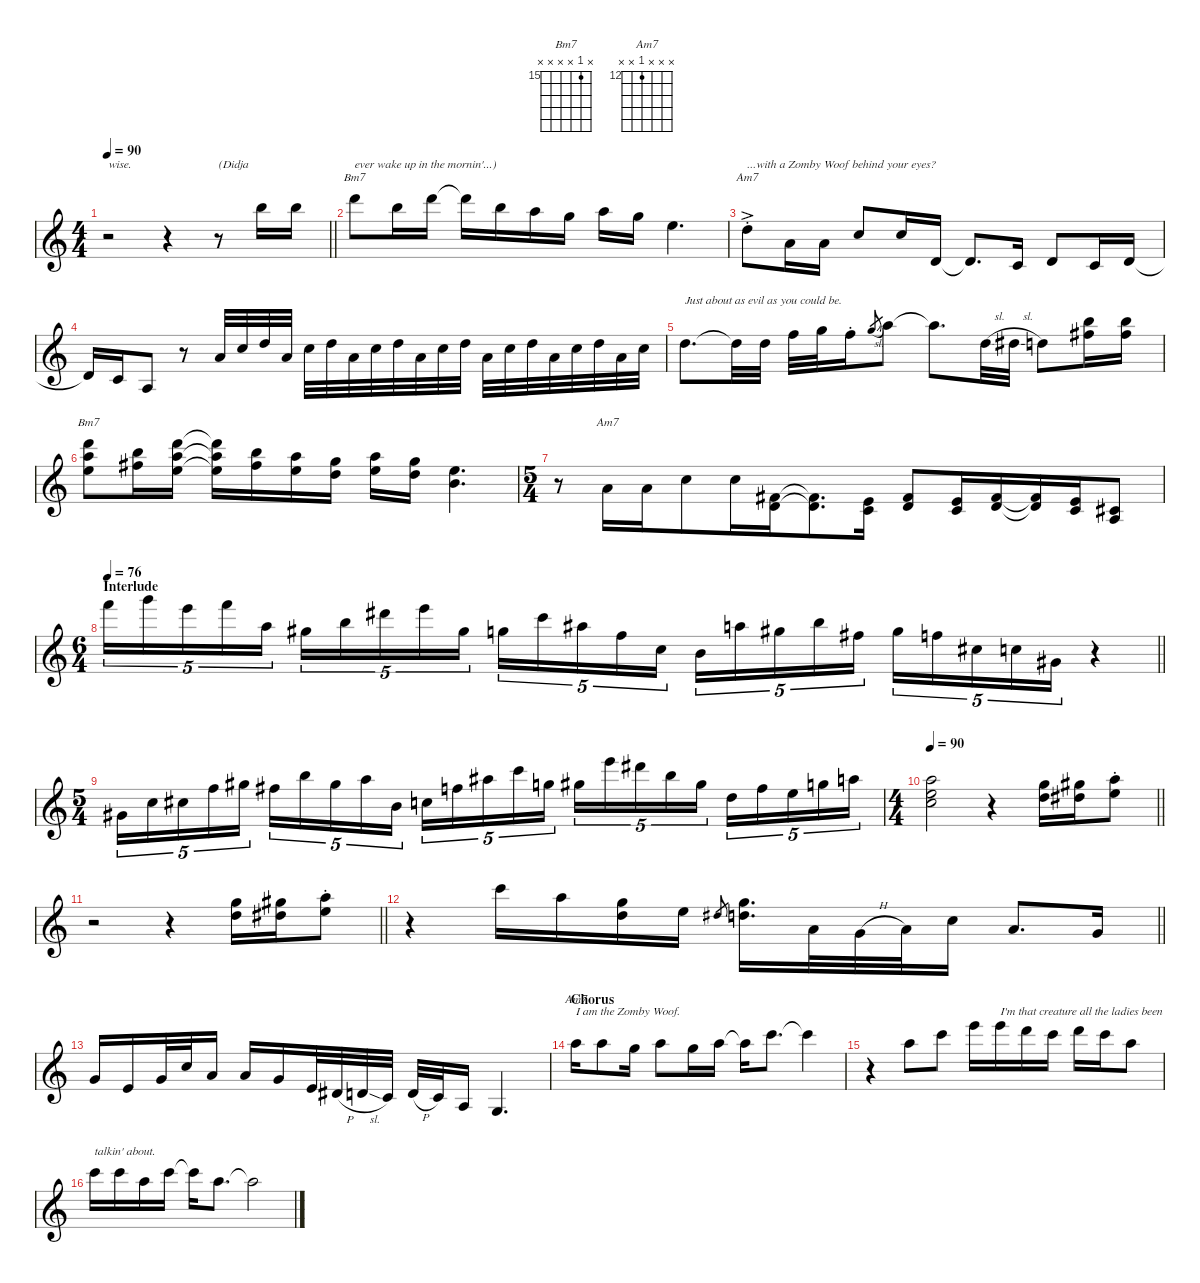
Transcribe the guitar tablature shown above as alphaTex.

\defaultSystemsLayout 4
\hideDynamics
\bracketExtendMode nobrackets
\singleTrackTrackNamePolicy hidden
\multiTrackTrackNamePolicy hidden
\otherSystemsTrackNameOrientation horizontal
\track ("Keyboard" "Keyboard") {instrument overdrivenguitar}
\staff {score}
\tuning (E4 B3 G3 D3 A2 E2)
\chord ("Bm7" x x x x x x)
\chord ("Am7" x x x x x x)
\chord ("Bm7" x 15 x x x x) {firstfret 15}
\chord ("Am7" x x x 12 x x) {firstfret 12}
\ts (4 4)
\tempo 90
\clef g2
\barLineRight lightlight
\ks c
r.2{txt "wise." dy f beam Down} r.4{beam Down} r.8{txt "(Didja" beam Down} 16.3.16{beam Down} 16.3.16{beam Down} |
15.2.8{ch "Bm7" txt "ever wake up in the mornin'...)" beam Down} 16.3.16{beam Down} 15.2.16{beam Down} 15.2{t}.16{beam Down} 16.3.16{beam Down} 14.3.16{beam Down} 17.4.16{beam Down} 14.3.16{beam Down} 17.4.16{beam Down} 14.4.4{d beam Down} |
12.4{ac st}.8{ch "Am7" txt "...with a Zomby Woof behind your eyes?" beam Down} 7.4.16{beam Down} 7.4.16{beam Down} 5.3.8{beam Up} 5.3.16{beam Up} 5.5.16{beam Up} 5.5{t}.8{d beam Up} 3.5.16{beam Up} 5.5.8{beam Up} 3.5.16{beam Up} 5.5.16{beam Up} |
5.5{t}.16{beam Up} 3.5.16{beam Up} 5.6.8{beam Up} r.8{beam Up} 7.4.32{beam Down} 5.3.32{beam Down} 7.3.32{beam Down} 7.4.32{beam Down} 5.3.32{beam Down} 7.3.32{beam Down} 7.4.32{beam Down} 5.3.32{beam Down} 7.3.32{beam Down} 7.4.32{beam Down} 5.3.32{beam Down} 7.3.32{beam Down} 7.4.32{beam Down} 5.3.32{beam Down} 7.3.32{beam Down} 7.4.32{beam Down} 5.3.32{beam Down} 7.3.32{beam Down} 7.4.32{beam Down} 5.3.32{beam Down} |
7.3.8{d txt "Just about as evil as you could be." beam Down} 7.3{t}.32{beam Down} 7.3.32{beam Down} 6.2.32{beam Down} 8.2.32{beam Down} 6.2{st}.16{beam Down} 8.2{sl}.8{gr beam Up} 10.2.8{beam Down} 10.2{t}.8{d beam Down} 7.3{sl}.32{beam Down} 8.3{sl acc #}.32{beam Down} 7.3.8{beam Down} (7.2{acc #} 7.1).16{beam Down} (7.2{acc #} 7.1).16{beam Down} |
(9.3 10.2 10.1).8{ch "Bm7" dy mf beam Down} (7.2{acc #} 7.1).16{beam Down} (9.3 10.2 10.1).16{dy f beam Down} (9.3{t} 10.2{t} 10.1{t}).16{beam Down} (7.1 7.2{acc #}).16{beam Down} (9.3 10.2).16{beam Down} (7.3 8.2).16{beam Down} (9.3 10.2).16{beam Down} (7.3 8.2).16{beam Down} (9.3 9.4).4{d beam Down} |
\ts (5 4)
\beaming (8 6 4)
r.8{beam Down} 7.4.16{ch "Am7" beam Up} 7.4.16{beam Up} 5.3.8{beam Up} 5.3.16{beam Up} (5.5 4.4{acc #}).16{beam Up} (5.5{t} 4.4{t acc #}).8{d beam Up} (3.5 2.4).16{beam Up} (5.5 4.4{acc #}).8{beam Up} (3.5 2.4).16{beam Up} (5.5 4.4{acc #}).16{beam Up} (5.5{t} 4.4{t acc #}).16{beam Up beam merge} (3.5 2.4).16{beam Up beam merge} (5.6 4.5{acc #}).8{beam Up} |
\ts (6 4)
\beaming (8 6 6)
\section ("" "Interlude")
\tempo 76
\barLineRight lightlight
13.1.16{tu (5 4) beam Down} 15.1.16{tu (5 4) beam Down} 12.1.16{tu (5 4) beam Down} 13.1.16{tu (5 4) beam Down} 14.3.16{tu (5 4) beam Down} 13.3{acc #}.16{tu (5 4) beam Down} 12.2.16{tu (5 4) beam Down} 11.1{acc #}.16{tu (5 4) beam Down} 12.1.16{tu (5 4) beam Down} 13.3{acc #}.16{tu (5 4) beam Down} 12.3.16{tu (5 4) beam Down} 13.2.16{tu (5 4) beam Down} 11.2{acc #}.16{tu (5 4) beam Down} 10.3.16{tu (5 4) beam Down} 10.4.16{tu (5 4) beam Down} 9.4.16{tu (5 4) beam Down} 10.2.16{tu (5 4) beam Down} 9.2{acc #}.16{tu (5 4) beam Down} 12.2.16{tu (5 4) beam Down} 11.3{acc #}.16{tu (5 4) beam Down} 9.2{acc #}.16{tu (5 4) beam Down} 10.3.16{tu (5 4) beam Down} 11.4{acc #}.16{tu (5 4) beam Down} 10.4.16{tu (5 4) beam Down} 11.5{acc #}.16{tu (5 4) beam Down} r.4{beam Down} |
\ts (5 4)
\beaming (8 6 4)
11.5{acc #}.16{tu (5 4) beam Down} 10.4.16{tu (5 4) beam Down} 11.4{acc #}.16{tu (5 4) beam Down} 10.3.16{tu (5 4) beam Down} 9.2{acc #}.16{tu (5 4) beam Down} 11.3{acc #}.16{tu (5 4) beam Down} 12.2.16{tu (5 4) beam Down} 9.2{acc #}.16{tu (5 4) beam Down} 10.2.16{tu (5 4) beam Down} 9.4.16{tu (5 4) beam Down} 10.4.16{tu (5 4) beam Down} 10.3.16{tu (5 4) beam Down} 11.2{acc #}.16{tu (5 4) beam Down} 13.2.16{tu (5 4) beam Down} 12.3.16{tu (5 4) beam Down} 13.3{acc #}.16{tu (5 4) beam Down} 12.1.16{tu (5 4) beam Down} 11.1{acc #}.16{tu (5 4) beam Down} 12.2.16{tu (5 4) beam Down} 13.3{acc #}.16{tu (5 4) beam Down} 12.4.16{tu (5 4) beam Down} 10.3.16{tu (5 4) beam Down} 14.4.16{tu (5 4) beam Down} 12.3.16{tu (5 4) beam Down} 10.2.16{tu (5 4) beam Down} |
\ts (4 4)
\beaming (8 2 2 2 2)
\tempo 90
\barLineRight lightlight
(10.4 9.3 10.2).2{beam Down} r.4{beam Down} (12.3 12.4).16{beam Down} (13.4{acc #} 13.3{acc #}).16{beam Down beam merge} (14.4 14.3{st}).8{beam Down} |
\barLineRight lightlight
r.2{beam Down} r.4{beam Down} (12.3 12.4).16{beam Down} (13.4{acc #} 13.3{acc #}).16{beam Down beam merge} (14.4 14.3{st}).8{beam Down} |
\barLineRight lightlight
r.4{beam Down} 8.1.16{dy mf beam Down} 5.1.16{beam Down} (3.1 3.2).16{beam Down} 5.2.16{beam Down} 4.2{acc #}.8{gr beam Up} (3.2 3.1).16{d beam Down} 7.4.32{beam Down} 5.4{h}.32{beam Down} 7.4.32{beam Down} 5.3.16{beam Down} 7.4.8{d beam Up} 5.4.16{beam Up} |
5.4.16{beam Up} 7.5.16{beam Up} 5.4.32{beam Up} 5.3.32{beam Up} 7.4.16{beam Up} 7.4.16{beam Up} 5.4.16{beam Up} 7.5.32{beam Up} 6.5{h acc #}.32{beam Up} 5.5{sl}.32{beam Up} 3.5.32{beam Up} 5.5{h}.32{beam Up} 3.5.32{beam Up} 5.6.16{beam Up} 3.6.4{d beam Up} |
\section ("" "Chorus")
10.2.16{ch "Am7" txt "I am the Zomby Woof." beam Down} 10.2.8{beam Down} 8.2.16{beam Down} 10.2.8{beam Down} 8.2.16{beam Down} 10.2.16{beam Down} 10.2{t}.16{beam Down} 8.1.8{d beam Down} 8.1{t}.4{beam Down} |
r.4{beam Down} 10.2.8{beam Down} 8.1.8{beam Down} 12.1.16{beam Down} 12.1.16{txt "I'm that creature all the ladies been" beam Down} 10.1.16{beam Down} 8.1.16{beam Down} 10.1.16{beam Down} 8.1.16{beam Down} 10.2.8{beam Down} |
\scale
0.971536 8.1.16{txt "talkin' about." beam Down} 8.1.16{beam Down} 10.2.16{beam Down} 8.1.16{beam Down} 8.1{t}.16{beam Down} 10.2.8{d beam Down} 10.2{t}.2{beam Down}
